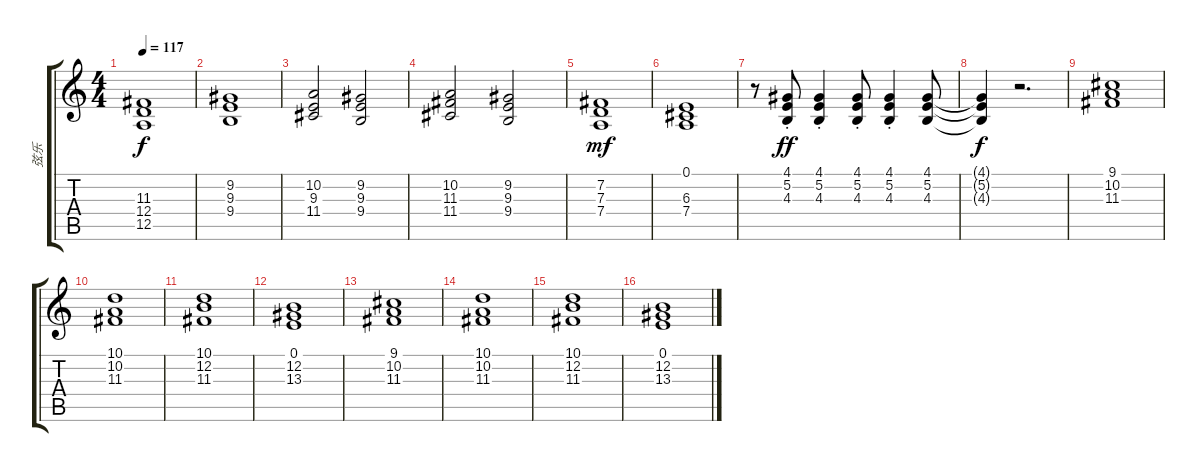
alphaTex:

\track ("弦乐" "弦乐") {instrument synthstrings1}
\staff {score tabs}
\tuning (E4 B3 G3 D3 A2 E2) {hide}
\ts (4 4)
\tempo 117
\clef g2
\ks c
(11.3 12.4 12.5).1{dy f} |
(9.2 9.3 9.4).1 |
(10.2 9.3 11.4).2 (9.2 9.3 9.4).2 |
(10.2 11.3 11.4).2 (9.2 9.3 9.4).2 |
(7.2 7.3 7.4).1{dy mf} |
(0.1 6.3 7.4).1 |
r.8 (4.1{st} 5.2{st} 4.3{st}).8{dy ff} (4.1{st} 5.2{st} 4.3{st}).4 (4.1{st} 5.2{st} 4.3{st}).8 (4.1{st} 5.2{st} 4.3{st}).4 (4.1 5.2 4.3).8 |
(4.1{t} 5.2{t} 4.3{t}).4{dy f} r.2{d} |
(9.1 10.2 11.3).1 |
(10.1 10.2 11.3).1 |
(10.1 12.2 11.3).1 |
(0.1 12.2 13.3).1 |
(9.1 10.2 11.3).1 |
(10.1 10.2 11.3).1 |
(10.1 12.2 11.3).1 |
(0.1 12.2 13.3).1
